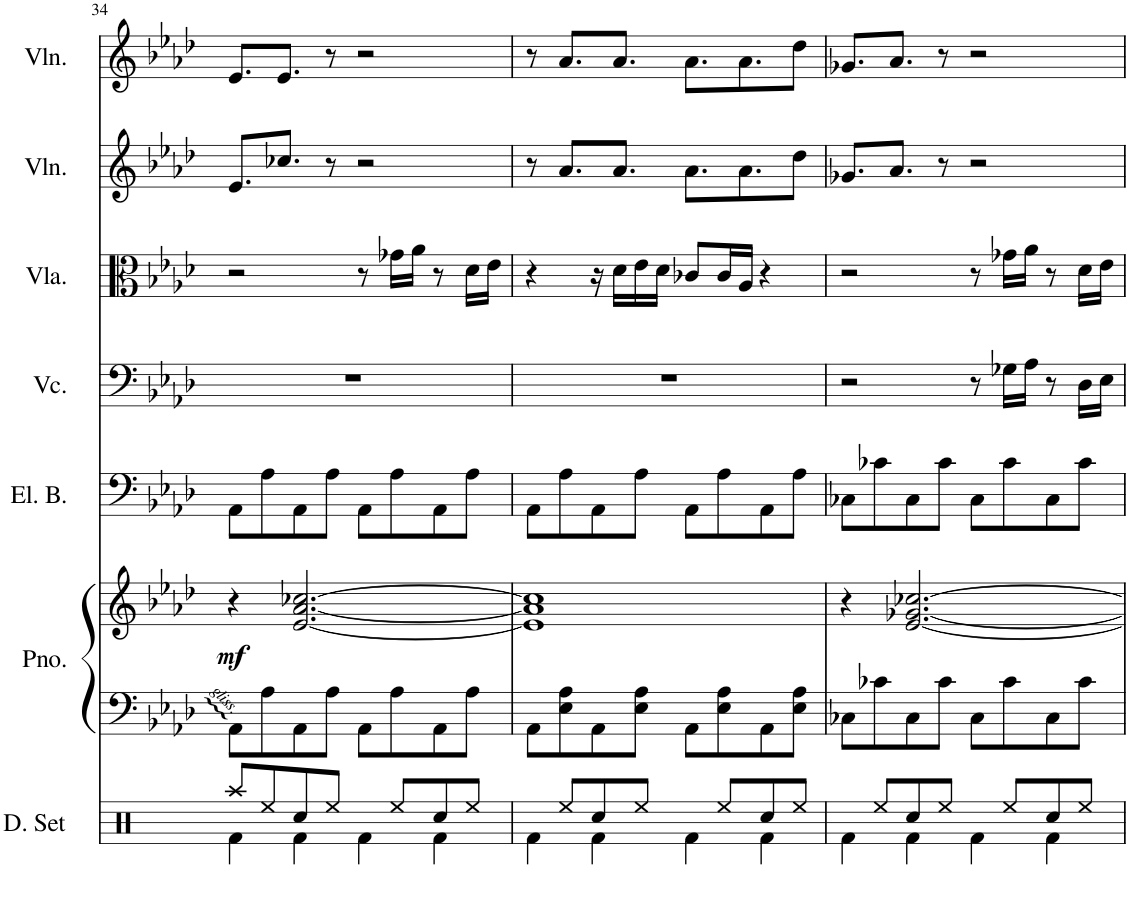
**kern	**kern	**kern	**dynam	**kern	**kern	**kern	**kern	**kern
*part7	*part6	*part6	*part6	*part5	*part4	*part3	*part2	*part1
*staff8	*staff7	*staff6	*staff6/7	*staff5	*staff4	*staff3	*staff2	*staff1
*I"Drumset	*I"Piano	*	*	*I"Electric Bass	*I"Violoncello	*I"Viola	*I"Violin	*I"Violin
*I'D. Set	*I'Pno.	*	*	*I'El. B.	*I'Vc.	*I'Vla.	*I'Vln.	*I'Vln.
!!LO:PB:g=z
*clefX	*clefF4	*clefG2	*	*clefF4	*clefF4	*clefC3	*clefG2	*clefG2
*	*	*	*	*Trd7c12	*	*	*	*
*k[]	*k[b-e-a-d-]	*k[b-e-a-d-]	*	*k[b-e-a-d-]	*k[b-e-a-d-]	*k[b-e-a-d-]	*k[b-e-a-d-]	*k[b-e-a-d-]
*M4/4	*M4/4	*M4/4	*	*M4/4	*M4/4	*M4/4	*M4/4	*M4/4
=34	=34	=34	=34	=34	=34	=34	=34	=34
*^	*	*	*	*	*	*	*	*
!	!	!	!	!LO:DY:b	!	!	!	!	!
8Raa/L	4Rf\	8AA-\L	4r	mf	8AA-\L	1r	2r	8.e-/L	8.e-/L
8Ree/	.	8A-\	.	.	8A-\	.	.	.	.
.	.	.	.	.	.	.	.	8.cc-X/J	8.e-/J
8Rcc/	4Rf\	8AA-\	[2.e-/ [2.a-/ [2.cc-X/	.	8AA-\	.	.	.	.
8Ree/J	.	8A-\J	.	.	8A-\J	.	.	8r	8r
8ryy	4Rf\	8AA-\L	.	.	8AA-\L	.	8r	2r	2r
8Ree/L	.	8A-\	.	.	8A-\	.	16g-X\LL	.	.
.	.	.	.	.	.	.	16a-\JJ	.	.
8Rcc/	4Rf\	8AA-\	.	.	8AA-\	.	8r	.	.
8Ree/J	.	8A-\J	.	.	8A-\J	.	16d-\LL	.	.
.	.	.	.	.	.	.	16e-\JJ	.	.
=35	=35	=35	=35	=35	=35	=35	=35	=35	=35
8ryy	4Rf\	8AA-\L	1e-] 1a-] 1cc-]	.	8AA-\L	1r	4r	8r	8r
8Ree/L	.	8E-\ 8A-\	.	.	8A-\	.	.	8.a-/L	8.a-/L
8Rcc/	4Rf\	8AA-\	.	.	8AA-\	.	16r	.	.
.	.	.	.	.	.	.	16d-\LL	8.a-/J	8.a-/J
8Ree/J	.	8E-\ 8A-\J	.	.	8A-\J	.	16e-\	.	.
.	.	.	.	.	.	.	16d-\JJ	.	.
8ryy	4Rf\	8AA-\L	.	.	8AA-\L	.	8c-X/L	8.a-\L	8.a-\L
8Ree/L	.	8E-\ 8A-\	.	.	8A-\	.	16c-/L	.	.
.	.	.	.	.	.	.	16A-/JJ	8.a-\	8.a-\
8Rcc/	4Rf\	8AA-\	.	.	8AA-\	.	4r	.	.
8Ree/J	.	8E-\ 8A-\J	.	.	8A-\J	.	.	8dd-\J	8dd-\J
=36	=36	=36	=36	=36	=36	=36	=36	=36	=36
8ryy	4Rf\	8C-X\L	4r	.	8C-X\L	2r	2r	8.g-X/L	8.g-X/L
8Ree/L	.	8c-X\	.	.	8c-X\	.	.	.	.
.	.	.	.	.	.	.	.	8.a-/J	8.a-/J
8Rcc/	4Rf\	8C-\	[2.e-/ [2.g-X/ [2.cc-X/	.	8C-\	.	.	.	.
8Ree/J	.	8c-\J	.	.	8c-\J	.	.	8r	8r
8ryy	4Rf\	8C-\L	.	.	8C-\L	8r	8r	2r	2r
8Ree/L	.	8c-\	.	.	8c-\	16G-X\LL	16g-X\LL	.	.
.	.	.	.	.	.	16A-\JJ	16a-\JJ	.	.
8Rcc/	4Rf\	8C-\	.	.	8C-\	8r	8r	.	.
8Ree/J	.	8c-\J	.	.	8c-\J	16D-\LL	16d-\LL	.	.
.	.	.	.	.	.	16E-\JJ	16e-\JJ	.	.
*v	*v	*	*	*	*	*	*	*	*
=	=	=	=	=	=	=	=	=
*-	*-	*-	*-	*-	*-	*-	*-	*-
